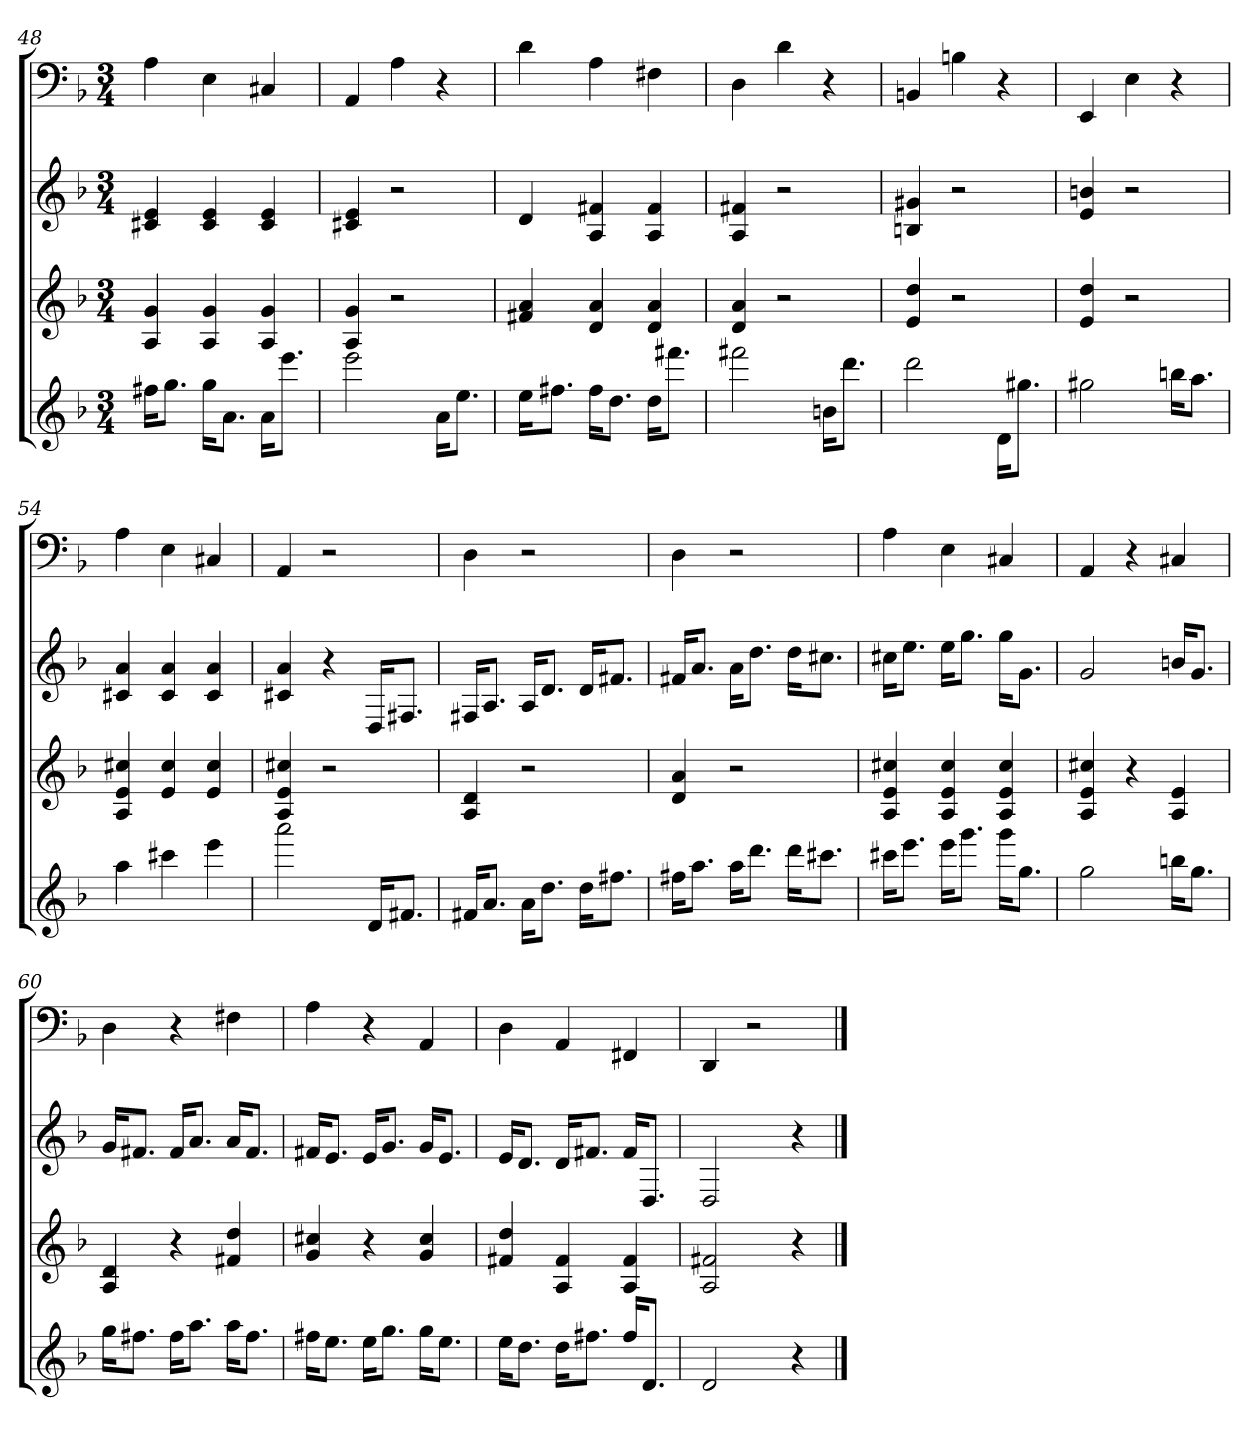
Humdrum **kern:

**kern	**kern	**kern	**kern
*part4	*part3	*part2	*part1
*staff4	*staff3	*staff2	*staff1
*k[b-]	*k[b-]	*k[b-]	*k[b-]
*d:	*d:	*d:	*d:
*M3/4	*M3/4	*M3/4	*M3/4
=48	=48	=48	=48
16ff#XKL	4A 4g	4c#X 4e	4A
8.ggJ	.	.	.
16ggKL	4A 4g	4c# 4e	4E
8.aJ	.	.	.
16aKL	4A 4g	4c# 4e	4C#X
8.eeeJ	.	.	.
=49	=49	=49	=49
2eee	4A 4g	4c#X 4e	4AA
.	2r	2r	4A
16aKL	.	.	4r
8.eeJ	.	.	.
=50	=50	=50	=50
16eeKL	4f#X 4a	4d	4d
8.ff#XJ	.	.	.
16ff#KL	4d 4a	4A 4f#X	4A
8.ddJ	.	.	.
16ddKL	4d 4a	4A 4f#	4F#X
8.fff#XJ	.	.	.
=51	=51	=51	=51
2fff#X	4d 4a	4A 4f#X	4D
.	2r	2r	4d
16bnKL	.	.	4r
8.dddJ	.	.	.
=52	=52	=52	=52
2ddd	4e 4dd	4Bn 4g#X	4BBn
.	2r	2r	4Bn
16dKL	.	.	4r
8.gg#XJ	.	.	.
=53	=53	=53	=53
2gg#X	4e 4dd	4e 4bn	4EE
.	2r	2r	4E
16bbnKL	.	.	4r
8.aaJ	.	.	.
=54	=54	=54	=54
4aa	4A 4e 4cc#X	4c#X 4a	4A
4ccc#X	4e 4cc#	4c# 4a	4E
4eee	4e 4cc#	4c# 4a	4C#X
=55	=55	=55	=55
2aaa	4A 4e 4cc#X	4c#X 4a	4AA
.	2r	4r	2r
16dKL	.	16DKL	.
8.f#XJ	.	8.F#XJ	.
=56	=56	=56	=56
16f#XKL	4A 4d	16F#XKL	4D
8.aJ	.	8.AJ	.
16aKL	2r	16AKL	2r
8.ddJ	.	8.dJ	.
16ddKL	.	16dKL	.
8.ff#XJ	.	8.f#XJ	.
=57	=57	=57	=57
16ff#XKL	4d 4a	16f#XKL	4D
8.aaJ	.	8.aJ	.
16aaKL	2r	16aKL	2r
8.dddJ	.	8.ddJ	.
16dddKL	.	16ddKL	.
8.ccc#XJ	.	8.cc#XJ	.
=58	=58	=58	=58
16ccc#XKL	4A 4e 4cc#X	16cc#XKL	4A
8.eeeJ	.	8.eeJ	.
16eeeKL	4A 4e 4cc#	16eeKL	4E
8.gggJ	.	8.ggJ	.
16gggKL	4A 4e 4cc#	16ggKL	4C#X
8.ggJ	.	8.gJ	.
=59	=59	=59	=59
2gg	4A 4e 4cc#X	2g	4AA
.	4r	.	4r
16bbnKL	4A 4e	16bnKL	4C#X
8.ggJ	.	8.gJ	.
=60	=60	=60	=60
16ggKL	4A 4d	16gKL	4D
8.ff#XJ	.	8.f#XJ	.
16ff#KL	4r	16f#KL	4r
8.aaJ	.	8.aJ	.
16aaKL	4f#X 4dd	16aKL	4F#X
8.ff#J	.	8.f#J	.
=61	=61	=61	=61
16ff#XKL	4g 4cc#X	16f#XKL	4A
8.eeJ	.	8.eJ	.
16eeKL	4r	16eKL	4r
8.ggJ	.	8.gJ	.
16ggKL	4g 4cc#	16gKL	4AA
8.eeJ	.	8.eJ	.
=62	=62	=62	=62
16eeKL	4f#X 4dd	16eKL	4D
8.ddJ	.	8.dJ	.
16ddKL	4A 4f#	16dKL	4AA
8.ff#XJ	.	8.f#XJ	.
16ff#KL	4A 4f#	16f#KL	4FF#X
8.dJ	.	8.DJ	.
=63	=63	=63	=63
2d	2A 2f#X	2D	4DD
.	.	.	2r
4r	4r	4r	.
==	==	==	==
*-	*-	*-	*-
